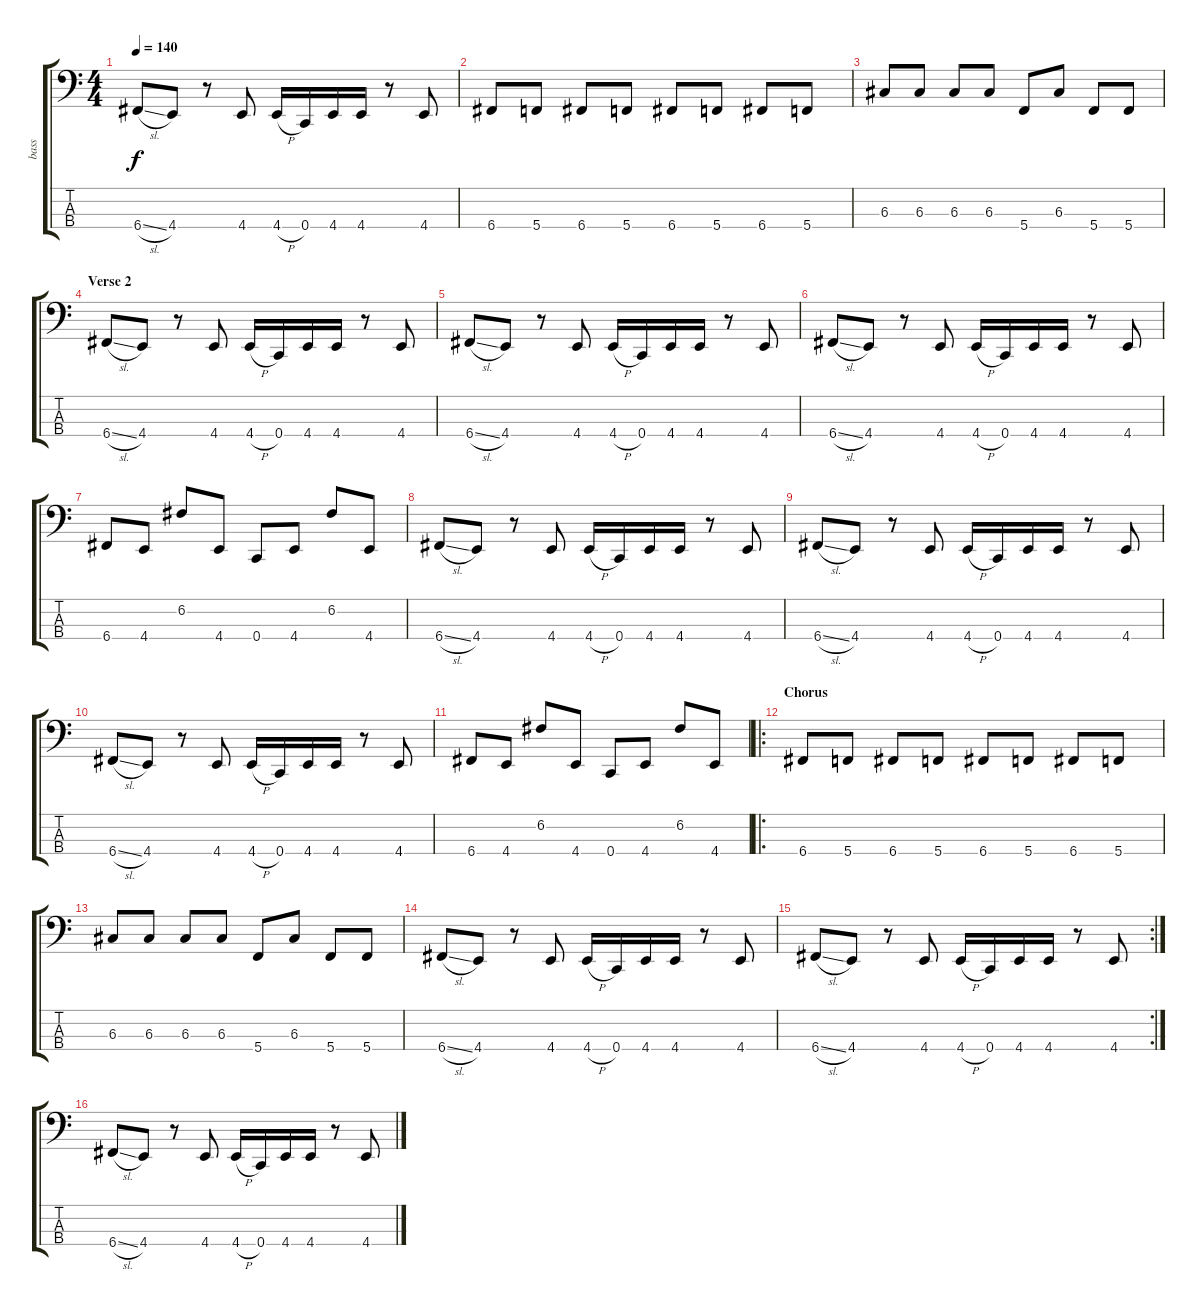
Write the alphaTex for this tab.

\track ("bass" "bass") {instrument electricbassfinger}
\staff {score tabs}
\tuning (F2 C2 G1 C1) {hide}
\ts (4 4)
\tempo 140
\clef f4
\ks c
6.4{sl}.8{dy f} 4.4.8 r.8 4.4.8 4.4{h}.16 0.4.16 4.4.16 4.4.16 r.8 4.4.8 |
6.4.8 5.4.8 6.4.8 5.4.8 6.4.8 5.4.8 6.4.8 5.4.8 |
6.3.8 6.3.8 6.3.8 6.3.8 5.4.8 6.3.8 5.4.8 5.4.8 |
\section ("" "Verse 2")
6.4{sl}.8 4.4.8 r.8 4.4.8 4.4{h}.16 0.4.16 4.4.16 4.4.16 r.8 4.4.8 |
6.4{sl}.8 4.4.8 r.8 4.4.8 4.4{h}.16 0.4.16 4.4.16 4.4.16 r.8 4.4.8 |
6.4{sl}.8 4.4.8 r.8 4.4.8 4.4{h}.16 0.4.16 4.4.16 4.4.16 r.8 4.4.8 |
6.4.8 4.4.8 6.2.8 4.4.8 0.4.8 4.4.8 6.2.8 4.4.8 |
6.4{sl}.8 4.4.8 r.8 4.4.8 4.4{h}.16 0.4.16 4.4.16 4.4.16 r.8 4.4.8 |
6.4{sl}.8 4.4.8 r.8 4.4.8 4.4{h}.16 0.4.16 4.4.16 4.4.16 r.8 4.4.8 |
6.4{sl}.8 4.4.8 r.8 4.4.8 4.4{h}.16 0.4.16 4.4.16 4.4.16 r.8 4.4.8 |
6.4.8 4.4.8 6.2.8 4.4.8 0.4.8 4.4.8 6.2.8 4.4.8 |
\ro
\section ("" "Chorus")
6.4.8 5.4.8 6.4.8 5.4.8 6.4.8 5.4.8 6.4.8 5.4.8 |
6.3.8 6.3.8 6.3.8 6.3.8 5.4.8 6.3.8 5.4.8 5.4.8 |
6.4{sl}.8 4.4.8 r.8 4.4.8 4.4{h}.16 0.4.16 4.4.16 4.4.16 r.8 4.4.8 |
\rc 2
6.4{sl}.8 4.4.8 r.8 4.4.8 4.4{h}.16 0.4.16 4.4.16 4.4.16 r.8 4.4.8 |
6.4{sl}.8 4.4.8 r.8 4.4.8 4.4{h}.16 0.4.16 4.4.16 4.4.16 r.8 4.4.8
